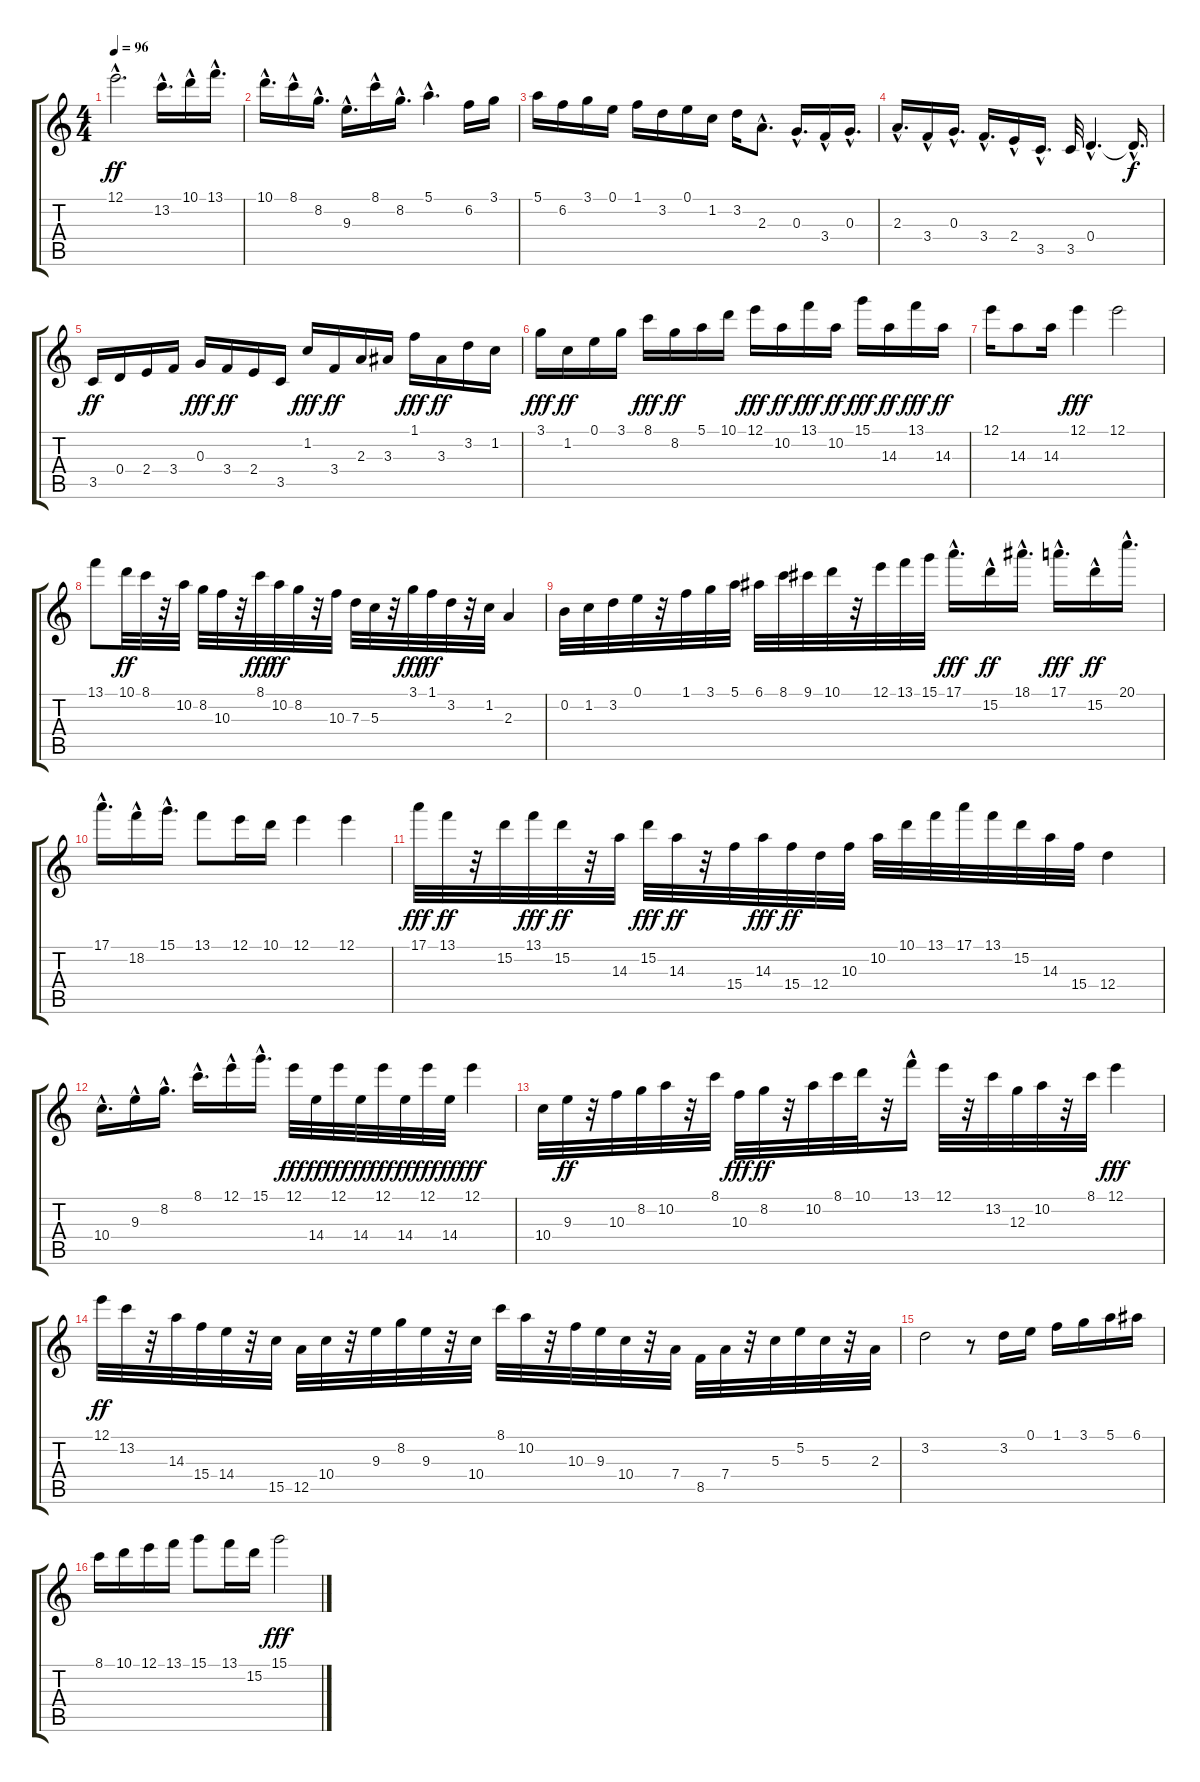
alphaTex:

\track "" {instrument acousticguitarnylon}
\staff {score tabs}
\tuning (E4 B3 G3 D3 A2 E2) {hide}
\ts (4 4)
\tempo 96
\clef g2
\ks c
12.1{hac}.2{d dy ff instrument acousticguitarnylon} 13.2{hac}.16{d} 10.1{hac}.16 13.1{hac}.16{d} |
10.1{hac}.16{d} 8.1{hac}.16 8.2{hac}.16{d} 9.3{hac}.16{d} 8.1{hac}.16 8.2{hac}.16{d} 5.1{hac}.4{d} 6.2.16 3.1.16 |
5.1.16 6.2.16 3.1.16 0.1.16 1.1.16 3.2.16 0.1.16 1.2.16 3.2.16 2.3{hac}.8{d} 0.3{hac}.16{d} 3.4{hac}.16 0.3{hac}.16{d} |
2.3{hac}.16{d} 3.4{hac}.16 0.3{hac}.16{d} 3.4{hac}.16{d} 2.4{hac}.16 3.5{hac}.16{d} 3.5.32 0.4{hac}.4{d} 0.4{hac t}.16{d dy f} |
3.5.16{dy ff} 0.4.16 2.4.16 3.4.16 0.3.16{dy fff} 3.4.16{dy ff} 2.4.16 3.5.16 1.2.16{dy fff} 3.4.16{dy ff} 2.3.16 3.3.16 1.1.16{dy fff} 3.3.16{dy ff} 3.2.16 1.2.16 |
3.1.16{dy fff} 1.2.16{dy ff} 0.1.16 3.1.16 8.1.16{dy fff} 8.2.16{dy ff} 5.1.16 10.1.16 12.1.16{dy fff} 10.2.16{dy ff} 13.1.16{dy fff} 10.2.16{dy ff} 15.1.16{dy fff} 14.3.16{dy ff} 13.1.16{dy fff} 14.3.16{dy ff} |
12.1.16 14.3.8 14.3.16 12.1.4{dy fff} 12.1.2 |
13.1.8 10.1.32{dy ff} 8.1.32 r.32 10.2.32 8.2.32 10.3.32 r.32 8.1.32{dy fff} 10.2.32{dy ff} 8.2.32 r.32 10.3.32 7.3.32 5.3.32 r.32 3.1.32{dy fff} 1.1.32{dy ff} 3.2.32 r.32 1.2.32 2.3.4 |
0.2.32 1.2.32 3.2.32 0.1.32 r.32 1.1.32 3.1.32 5.1.32 6.1.32 8.1.32 9.1.32 10.1.32 r.32 12.1.32 13.1.32 15.1.32 17.1{hac}.16{d dy fff} 15.2{hac}.16{dy ff} 18.1{hac}.16{d} 17.1{hac}.16{d dy fff} 15.2{hac}.16{dy ff} 20.1{hac}.16{d} |
17.1{hac}.16{d} 18.2{hac}.16 15.1{hac}.16{d} 13.1.8 12.1.16 10.1.16 12.1.4 12.1.4 |
17.1.32{dy fff} 13.1.32{dy ff} r.32 15.2.32 13.1.32{dy fff} 15.2.32{dy ff} r.32 14.3.32 15.2.32{dy fff} 14.3.32{dy ff} r.32 15.4.32 14.3.32{dy fff} 15.4.32{dy ff} 12.4.32 10.3.32 10.2.32 10.1.32 13.1.32 17.1.32 13.1.32 15.2.32 14.3.32 15.4.32 12.4.4 |
10.4{hac}.16{d} 9.3{hac}.16 8.2{hac}.16{d} 8.1{hac}.16{d} 12.1{hac}.16 15.1{hac}.16{d} 12.1.32{dy fff} 14.4.32{dy ff} 12.1.32{dy fff} 14.4.32{dy ff} 12.1.32{dy fff} 14.4.32{dy ff} 12.1.32{dy fff} 14.4.32{dy ff} 12.1.4{dy fff} |
10.4.32 9.3.32{dy ff} r.32 10.3.32 8.2.32 10.2.32 r.32 8.1.32 10.3.32{dy fff} 8.2.32{dy ff} r.32 10.2.32 8.1.32 10.1.32 r.32 13.1{hac}.16 12.1.32 r.32 13.2.32 12.3.32 10.2.32 r.32 8.1.32 12.1.4{dy fff} |
12.1.32{dy ff} 13.2.32 r.32 14.3.32 15.4.32 14.4.32 r.32 15.5.32 12.5.32 10.4.32 r.32 9.3.32 8.2.32 9.3.32 r.32 10.4.32 8.1.32 10.2.32 r.32 10.3.32 9.3.32 10.4.32 r.32 7.4.32 8.5.32 7.4.32 r.32 5.3.32 5.2.32 5.3.32 r.32 2.3.32 |
3.2.2 r.8 3.2.16 0.1.16 1.1.16 3.1.16 5.1.16 6.1.16 |
8.1.16 10.1.16 12.1.16 13.1.16 15.1.8 13.1.16 15.2.16 15.1.2{dy fff}
